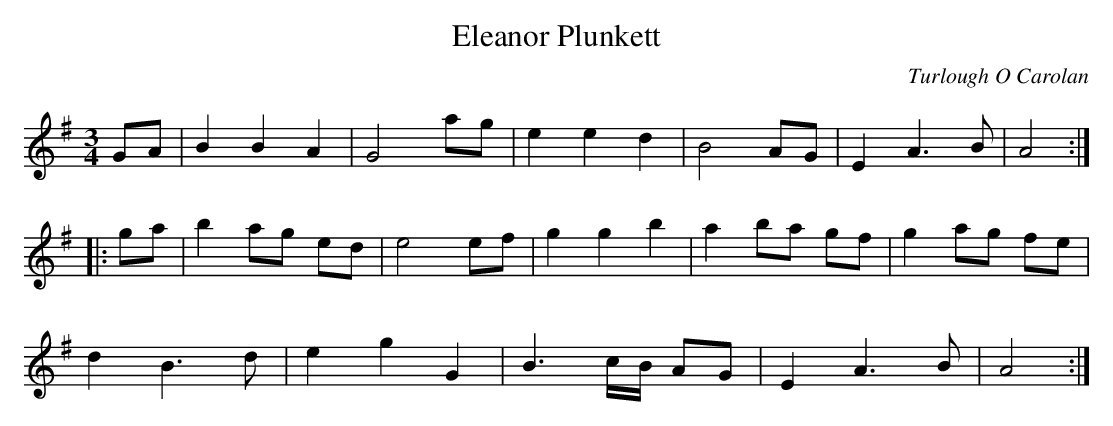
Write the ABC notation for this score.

X:1
T:Eleanor Plunkett
C:Turlough O Carolan
L:1/8
M:3/4
K:G
GA|B2B2A2|G4ag|e2e2d2|B4AG|E2A3B|A4:|
|:ga|b2ag ed|e4ef|g2g2b2|a2ba gf|g2ag fe|
d2B3d|e2g2G2|B3c/2B/2 AG|E2A3B|A4:|
